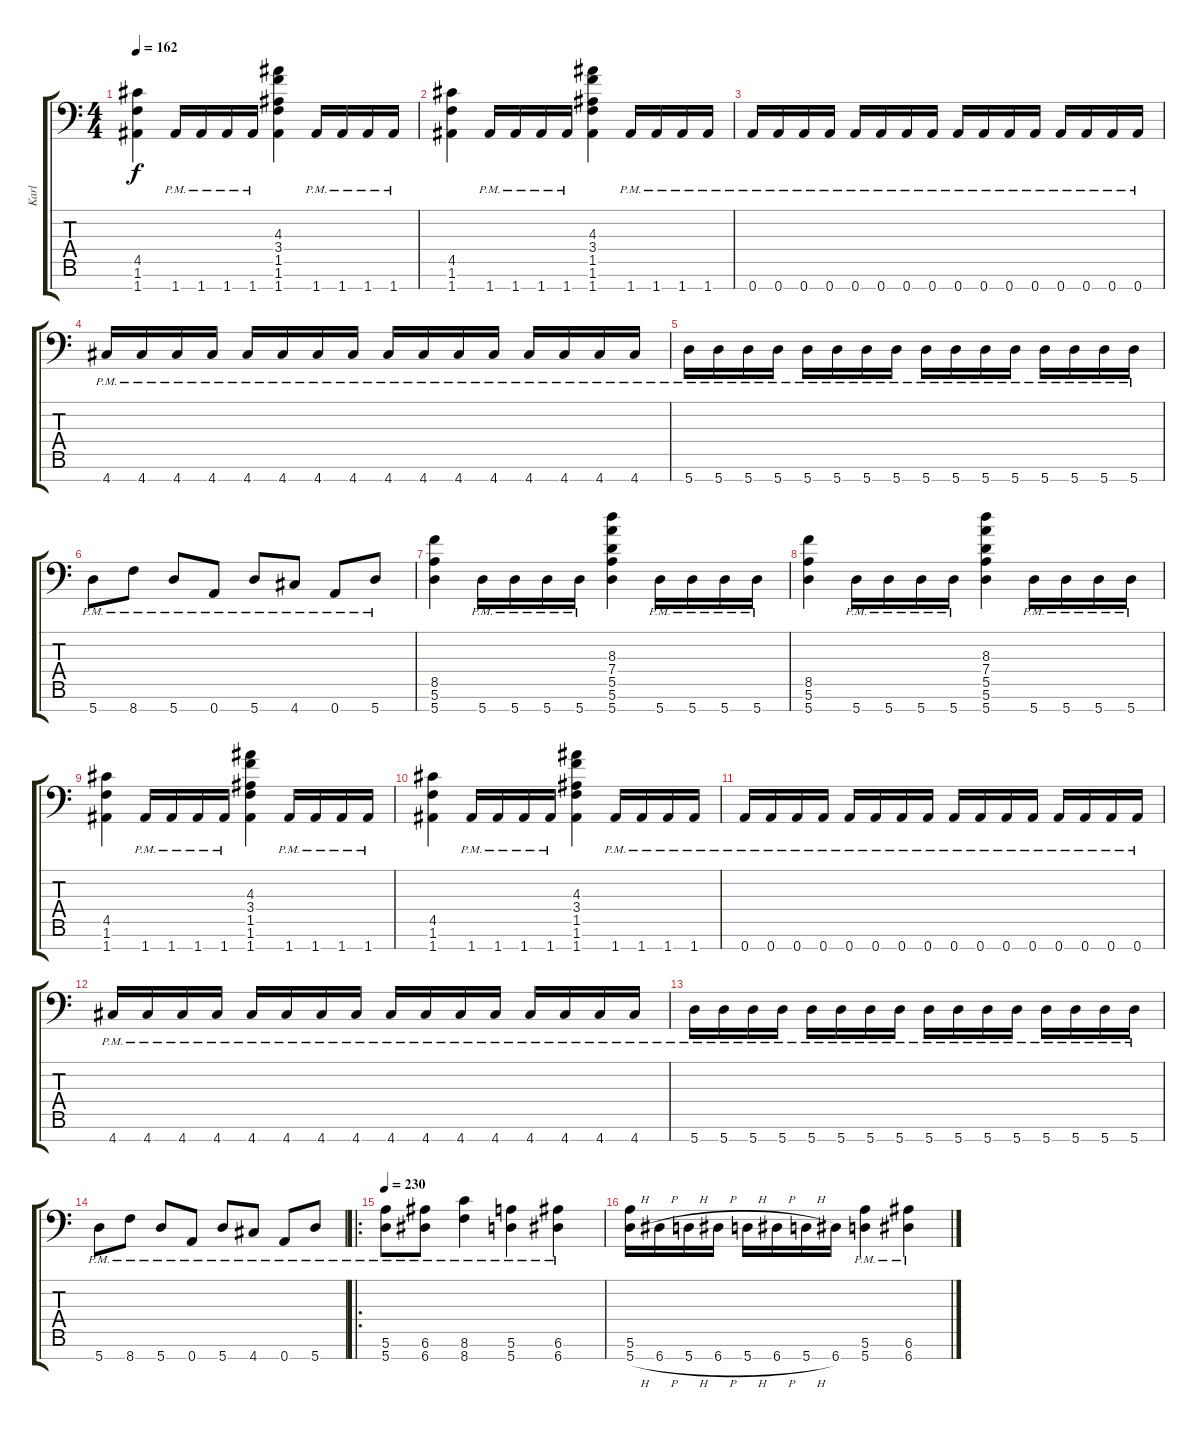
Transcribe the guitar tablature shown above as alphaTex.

\track ("Karl" "Karl") {instrument distortionguitar}
\staff {score tabs}
\tuning (E4 B3 Gb3 D3 A2 E2 A1) {hide}
\ts (4 4)
\tempo 162
\clef f4
\ks c
(4.5 1.6 1.7).4{dy f} 1.7{pm}.16 1.7{pm}.16 1.7{pm}.16 1.7{pm}.16 (4.3 3.4 1.5 1.6 1.7).4 1.7{pm}.16 1.7{pm}.16 1.7{pm}.16 1.7{pm}.16 |
(4.5 1.6 1.7).4 1.7{pm}.16 1.7{pm}.16 1.7{pm}.16 1.7{pm}.16 (4.3 3.4 1.5 1.6 1.7).4 1.7{pm}.16 1.7{pm}.16 1.7{pm}.16 1.7{pm}.16 |
0.7{pm}.16 0.7{pm}.16 0.7{pm}.16 0.7{pm}.16 0.7{pm}.16 0.7{pm}.16 0.7{pm}.16 0.7{pm}.16 0.7{pm}.16 0.7{pm}.16 0.7{pm}.16 0.7{pm}.16 0.7{pm}.16 0.7{pm}.16 0.7{pm}.16 0.7{pm}.16 |
4.7{pm}.16 4.7{pm}.16 4.7{pm}.16 4.7{pm}.16 4.7{pm}.16 4.7{pm}.16 4.7{pm}.16 4.7{pm}.16 4.7{pm}.16 4.7{pm}.16 4.7{pm}.16 4.7{pm}.16 4.7{pm}.16 4.7{pm}.16 4.7{pm}.16 4.7{pm}.16 |
5.7{pm}.16 5.7{pm}.16 5.7{pm}.16 5.7{pm}.16 5.7{pm}.16 5.7{pm}.16 5.7{pm}.16 5.7{pm}.16 5.7{pm}.16 5.7{pm}.16 5.7{pm}.16 5.7{pm}.16 5.7{pm}.16 5.7{pm}.16 5.7{pm}.16 5.7{pm}.16 |
5.7{pm}.8 8.7{pm}.8 5.7{pm}.8 0.7{pm}.8 5.7{pm}.8 4.7{pm}.8 0.7{pm}.8 5.7{pm}.8 |
(8.5 5.6 5.7).4 5.7{pm}.16 5.7{pm}.16 5.7{pm}.16 5.7{pm}.16 (8.3 7.4 5.5 5.6 5.7).4 5.7{pm}.16 5.7{pm}.16 5.7{pm}.16 5.7{pm}.16 |
(8.5 5.6 5.7).4 5.7{pm}.16 5.7{pm}.16 5.7{pm}.16 5.7{pm}.16 (8.3 7.4 5.5 5.6 5.7).4 5.7{pm}.16 5.7{pm}.16 5.7{pm}.16 5.7{pm}.16 |
(4.5 1.6 1.7).4 1.7{pm}.16 1.7{pm}.16 1.7{pm}.16 1.7{pm}.16 (4.3 3.4 1.5 1.6 1.7).4 1.7{pm}.16 1.7{pm}.16 1.7{pm}.16 1.7{pm}.16 |
(4.5 1.6 1.7).4 1.7{pm}.16 1.7{pm}.16 1.7{pm}.16 1.7{pm}.16 (4.3 3.4 1.5 1.6 1.7).4 1.7{pm}.16 1.7{pm}.16 1.7{pm}.16 1.7{pm}.16 |
0.7{pm}.16 0.7{pm}.16 0.7{pm}.16 0.7{pm}.16 0.7{pm}.16 0.7{pm}.16 0.7{pm}.16 0.7{pm}.16 0.7{pm}.16 0.7{pm}.16 0.7{pm}.16 0.7{pm}.16 0.7{pm}.16 0.7{pm}.16 0.7{pm}.16 0.7{pm}.16 |
4.7{pm}.16 4.7{pm}.16 4.7{pm}.16 4.7{pm}.16 4.7{pm}.16 4.7{pm}.16 4.7{pm}.16 4.7{pm}.16 4.7{pm}.16 4.7{pm}.16 4.7{pm}.16 4.7{pm}.16 4.7{pm}.16 4.7{pm}.16 4.7{pm}.16 4.7{pm}.16 |
5.7{pm}.16 5.7{pm}.16 5.7{pm}.16 5.7{pm}.16 5.7{pm}.16 5.7{pm}.16 5.7{pm}.16 5.7{pm}.16 5.7{pm}.16 5.7{pm}.16 5.7{pm}.16 5.7{pm}.16 5.7{pm}.16 5.7{pm}.16 5.7{pm}.16 5.7{pm}.16 |
5.7{pm}.8 8.7{pm}.8 5.7{pm}.8 0.7{pm}.8 5.7{pm}.8 4.7{pm}.8 0.7{pm}.8 5.7{pm}.8 |
\ro
\tempo 230
(5.6{pm} 5.7{pm}).8 (6.6{pm} 6.7{pm}).8 (8.6{pm} 8.7{pm}).4 (5.6{pm} 5.7{pm}).4 (6.6{pm} 6.7{pm}).4 |
(5.6 5.7{h}).16 6.7{h}.16 5.7{h}.16 6.7{h}.16 5.7{h}.16 6.7{h}.16 5.7{h}.16 6.7.16 (5.6{pm} 5.7{pm}).4 (6.6{pm} 6.7{pm}).4
